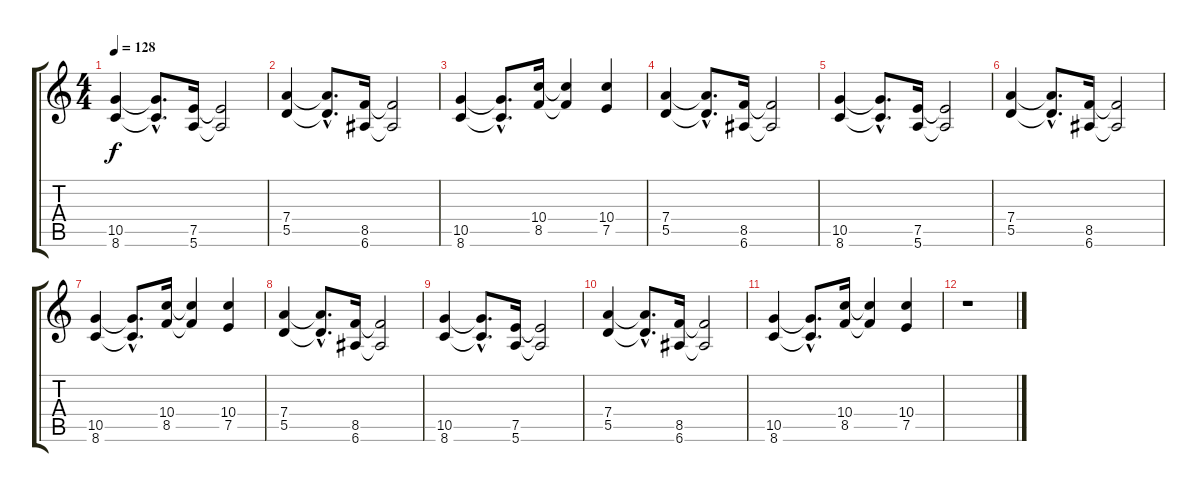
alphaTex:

\track "" {instrument distortionguitar}
\staff {score tabs}
\tuning (E4 B3 G3 D3 A2 E2) {hide}
\ts (4 4)
\tempo 128
\clef g2
\ks c
(10.5 8.6).4{dy f} (10.5{hac t} 8.6{hac t}).8{d} (7.5 5.6).16 (7.5{t} 5.6{t}).2 |
(7.4 5.5).4 (7.4{hac t} 5.5{hac t}).8{d} (8.5 6.6).16 (8.5{t} 6.6{t}).2 |
(10.5 8.6).4 (10.5{hac t} 8.6{hac t}).8{d} (10.4 8.5).16 (10.4{t} 8.5{t}).4 (10.4 7.5).4 |
(7.4 5.5).4 (7.4{hac t} 5.5{hac t}).8{d} (8.5 6.6).16 (8.5{t} 6.6{t}).2 |
(10.5 8.6).4 (10.5{hac t} 8.6{hac t}).8{d} (7.5 5.6).16 (7.5{t} 5.6{t}).2 |
(7.4 5.5).4 (7.4{hac t} 5.5{hac t}).8{d} (8.5 6.6).16 (8.5{t} 6.6{t}).2 |
(10.5 8.6).4 (10.5{hac t} 8.6{hac t}).8{d} (10.4 8.5).16 (10.4{t} 8.5{t}).4 (10.4 7.5).4 |
(7.4 5.5).4 (7.4{hac t} 5.5{hac t}).8{d} (8.5 6.6).16 (8.5{t} 6.6{t}).2 |
(10.5 8.6).4 (10.5{hac t} 8.6{hac t}).8{d} (7.5 5.6).16 (7.5{t} 5.6{t}).2 |
(7.4 5.5).4 (7.4{hac t} 5.5{hac t}).8{d} (8.5 6.6).16 (8.5{t} 6.6{t}).2 |
(10.5 8.6).4 (10.5{hac t} 8.6{hac t}).8{d} (10.4 8.5).16 (10.4{t} 8.5{t}).4 (10.4 7.5).4 |
r.1
